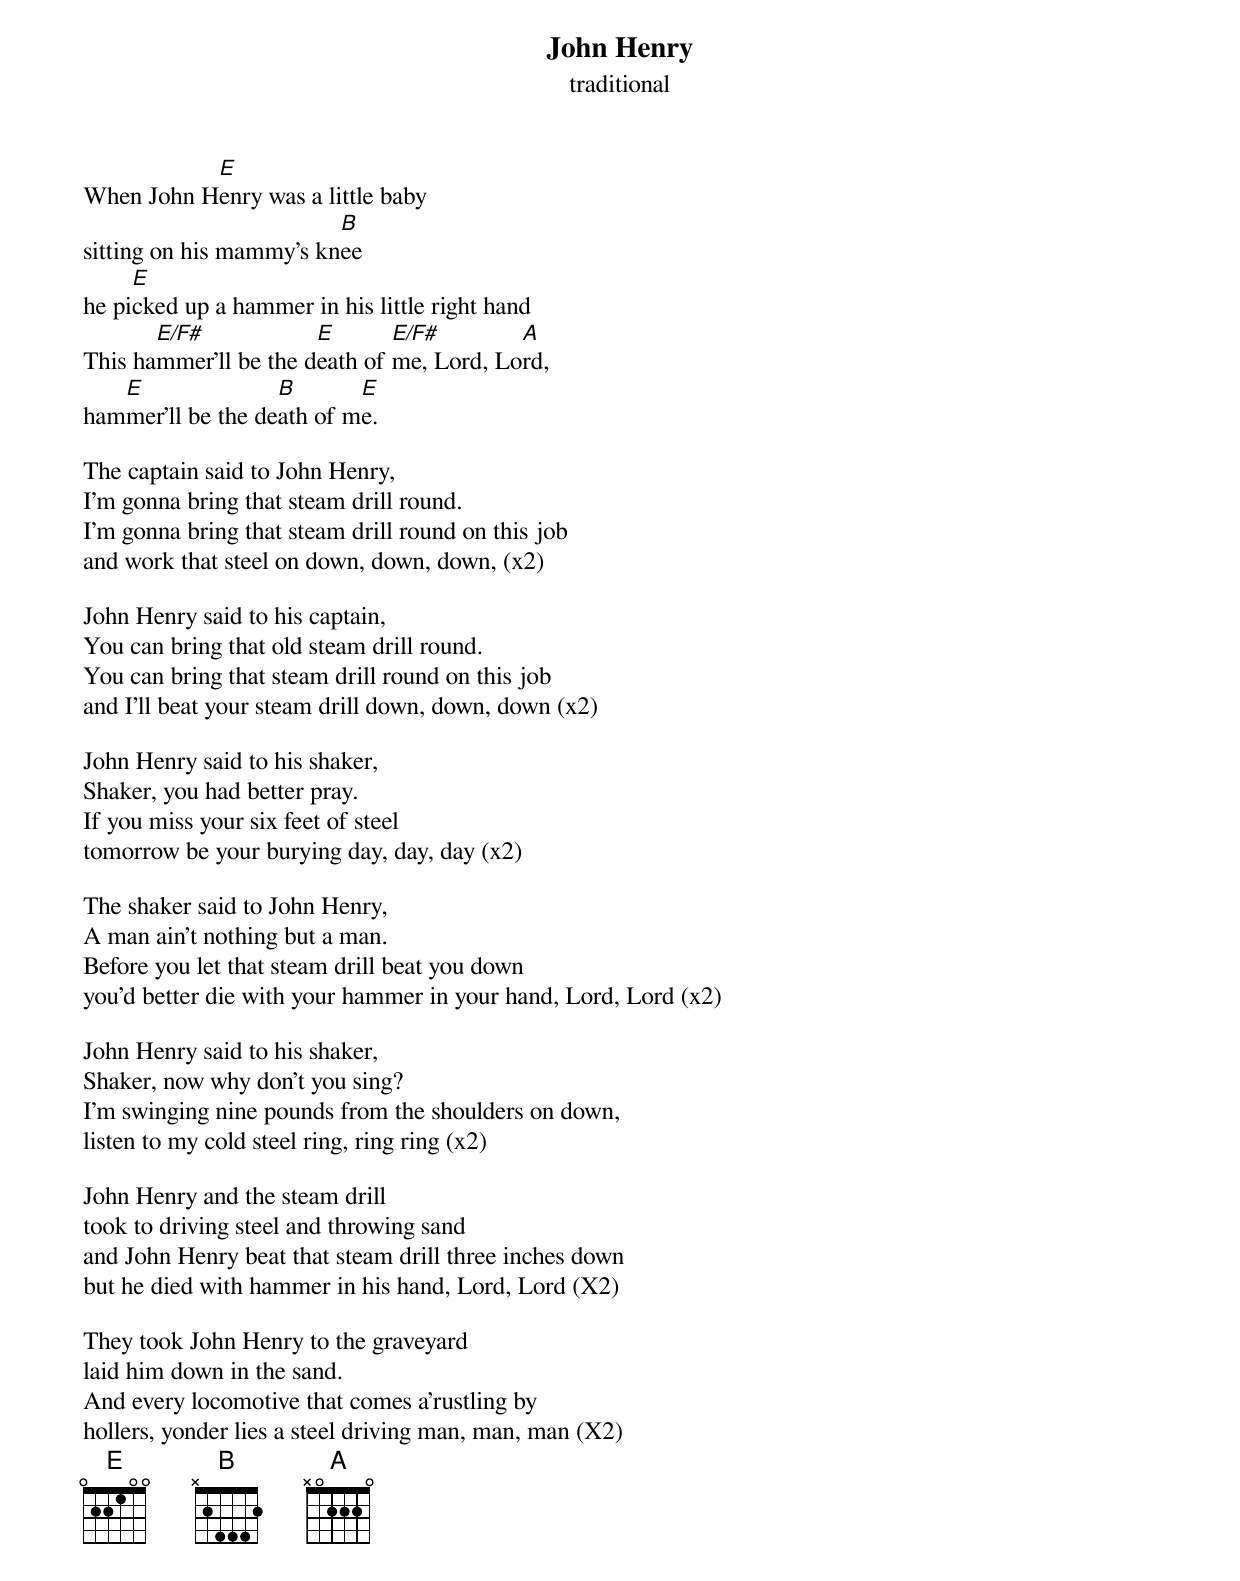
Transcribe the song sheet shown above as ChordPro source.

{title:John Henry}
{st:traditional}

When John H[E]enry was a little baby
sitting on his mammy's kn[B]ee
he pi[E]cked up a hammer in his little right hand
This ha[E/F#]mmer'll be the d[E]eath of [E/F#]me, Lord, Lo[A]rd,
ham[E]mer'll be the de[B]ath of m[E]e.

The captain said to John Henry,
I'm gonna bring that steam drill round.
I'm gonna bring that steam drill round on this job
and work that steel on down, down, down, (x2)

John Henry said to his captain,
You can bring that old steam drill round.
You can bring that steam drill round on this job
and I'll beat your steam drill down, down, down (x2)

John Henry said to his shaker,
Shaker, you had better pray.
If you miss your six feet of steel
tomorrow be your burying day, day, day (x2)

The shaker said to John Henry,
A man ain't nothing but a man.
Before you let that steam drill beat you down
you'd better die with your hammer in your hand, Lord, Lord (x2)

John Henry said to his shaker,
Shaker, now why don't you sing?
I'm swinging nine pounds from the shoulders on down,
listen to my cold steel ring, ring ring (x2)

John Henry and the steam drill
took to driving steel and throwing sand
and John Henry beat that steam drill three inches down
but he died with hammer in his hand, Lord, Lord (X2)

They took John Henry to the graveyard
laid him down in the sand.
And every locomotive that comes a'rustling by
hollers, yonder lies a steel driving man, man, man (X2)
